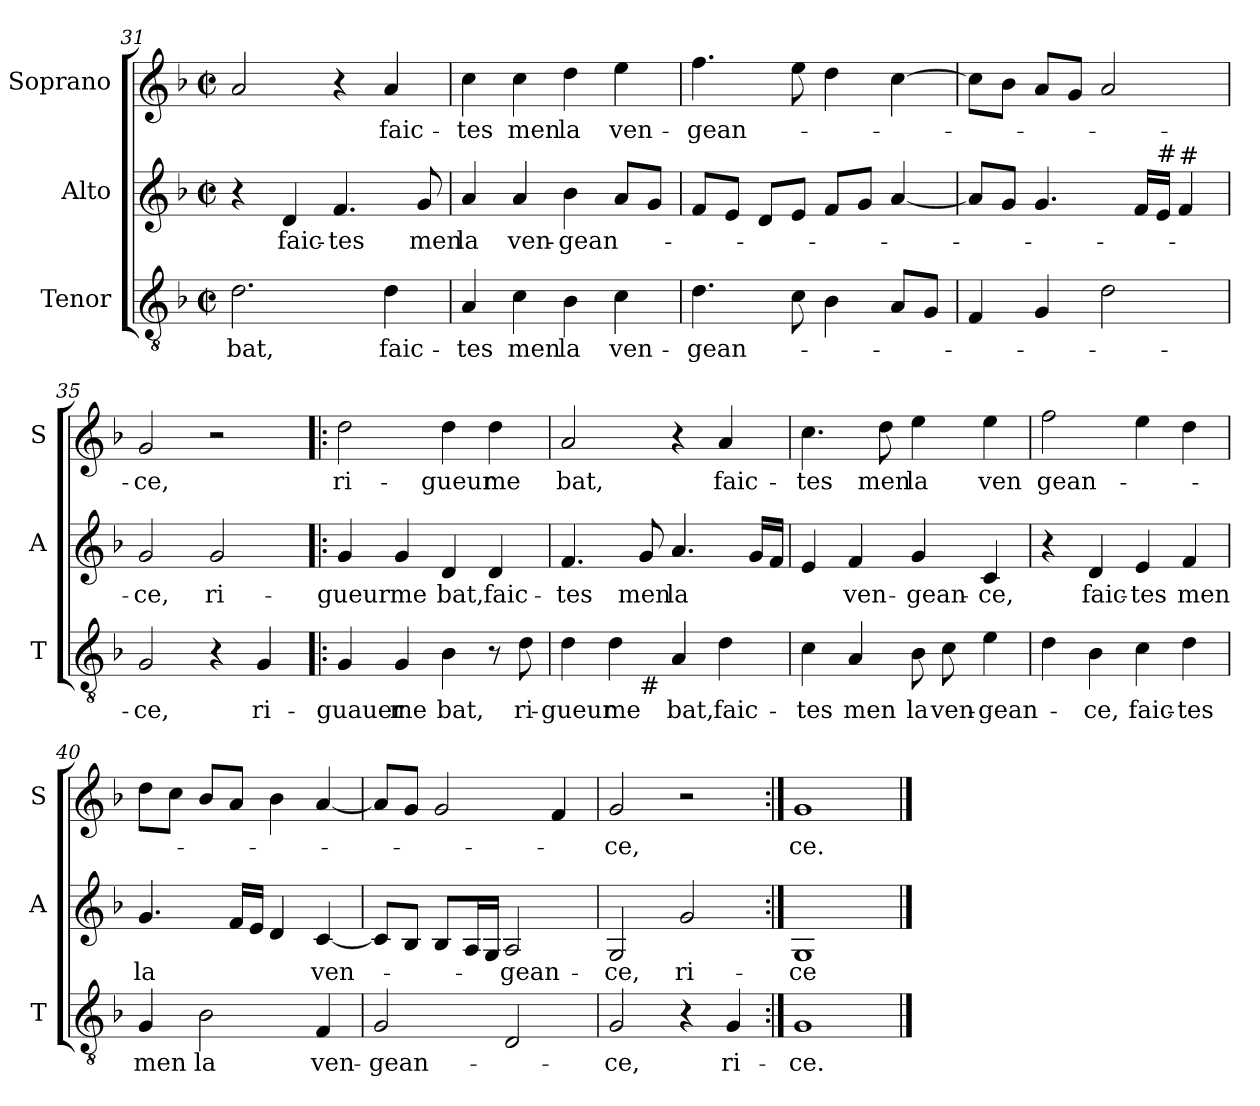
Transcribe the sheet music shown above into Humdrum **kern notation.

**kern	**text	**kern	**text	**kern	**text
*part3	*part3	*part2	*part2	*part1	*part1
*staff3	*staff3	*staff2	*staff2	*staff1	*staff1
*I"Tenor	*	*I"Alto	*	*I"Soprano	*
*I'T	*	*I'A	*	*I'S	*
*clefGv2	*	*clefG2	*	*clefG2	*
*k[b-]	*	*k[b-]	*	*k[b-]	*
*F:	*	*F:	*	*F:	*
*M2/2	*	*M2/2	*	*M2/2	*
*met(c|)	*	*met(c|)	*	*met(c|)	*
=31	=31	=31	=31	=31	=31
!	!LO:LY:b	!	!	!	!
2.d\	bat,	4r	.	2a/	.
!	!	!	!LO:LY:b	!	!
.	.	4d/	faic-	.	.
!	!	!	!LO:LY:b	!	!
.	.	4.f/	-tes	4r	.
!	!LO:LY:b	!	!	!	!LO:LY:b
4d\	faic-	.	.	4a/	faic-
!	!	!	!LO:LY:b	!	!
.	.	8g/	men	.	.
=32	=32	=32	=32	=32	=32
!	!LO:LY:b	!	!LO:LY:b	!	!LO:LY:b
4A/	-tes	4a/	la	4cc\	-tes
!	!LO:LY:b	!	!LO:LY:b	!	!LO:LY:b
4c\	men	4a/	ven-	4cc\	men
!	!LO:LY:b	!	!LO:LY:b	!	!LO:LY:b
4B-\	la	4b-\	-gean-	4dd\	la
!	!LO:LY:b	!	!	!	!LO:LY:b
4c\	ven-	8a/L	.	4ee\	ven-
.	.	8g/J	.	.	.
=33	=33	=33	=33	=33	=33
!	!LO:LY:b	!	!	!	!LO:LY:b
4.d\	-gean-	8f/L	.	4.ff\	-gean-
.	.	8e/J	.	.	.
.	.	8d/L	.	.	.
8c\	.	8e/J	.	8ee\	.
4B-\	.	8f/L	.	4dd\	.
.	.	8g/J	.	.	.
8A/L	.	[4a/	.	[4cc\	.
8G/J	.	.	.	.	.
!!LO:PB:g=z
=34	=34	=34	=34	=34	=34
4F/	.	8a/L]	.	8cc\L]	.
.	.	8g/J	.	8b-\J	.
4G/	.	4.g/	.	8a/L	.
.	.	.	.	8g/J	.
2d\	.	.	.	2a/	.
.	.	16f/LL	.	.	.
!	!	!LO:TX:a:t=#	!	!	!
.	.	16e/JJ	.	.	.
!	!	!LO:TX:a:t=#	!	!	!
.	.	4f/	.	.	.
=35	=35	=35	=35	=35	=35
!	!LO:LY:b	!	!LO:LY:b	!	!LO:LY:b
2G/	-ce,	2g/	-ce,	2g/	-ce,
!	!	!	!LO:LY:b	!	!
4r	.	2g/	ri-	2r	.
!	!LO:LY:b	!	!	!	!
4G/	ri-	.	.	.	.
=36!|:	=36!|:	=36!|:	=36!|:	=36!|:	=36!|:
!	!LO:LY:b	!	!LO:LY:b	!	!LO:LY:b
4G/	-guauer	4g/	-gueur	2dd\	ri-
!	!LO:LY:b	!	!LO:LY:b	!	!
4G/	me	4g/	me	.	.
!	!LO:LY:b	!	!LO:LY:b	!	!LO:LY:b
4B-\	bat,	4d/	bat,	4dd\	-gueur
!	!	!	!LO:LY:b	!	!LO:LY:b
8r	.	4d/	faic-	4dd\	me
!	!LO:LY:b	!	!	!	!
8d\	ri-	.	.	.	.
=37	=37	=37	=37	=37	=37
!	!LO:LY:b	!	!LO:LY:b	!	!LO:LY:b
*^	*	*	*	*	*
4d\	4.ryy	-gueur	4.f/	-tes	2a/	bat,
!	!	!LO:LY:b	!	!	!	!
4d\	.	me	.	.	.	.
!	!LO:TX:b:t=#	!	!	!	!	!
!	!	!	!	!LO:LY:b	!	!
.	2ryy	.	8g/	men	.	.
!	!	!LO:LY:b	!	!LO:LY:b	!	!
4A/	.	bat,	4.a/	la	4r	.
!	!	!LO:LY:b	!	!	!	!LO:LY:b
4d\	.	faic-	.	.	4a/	faic-
.	8ryy	.	16g/LL	.	.	.
.	.	.	16f/JJ	.	.	.
=38	=38	=38	=38	=38	=38	=38
!	!	!LO:LY:b	!	!	!	!LO:LY:b
*v	*v	*	*	*	*	*
4c\	-tes	4e/	.	4.cc\	-tes
!	!LO:LY:b	!	!LO:LY:b	!	!
4A/	men	4f/	ven-	.	.
!	!	!	!	!	!LO:LY:b
.	.	.	.	8dd\	men
!	!LO:LY:b	!	!LO:LY:b	!	!LO:LY:b
8B-\	la	4g/	-gean-	4ee\	la
!	!LO:LY:b	!	!	!	!
8c\	ven-	.	.	.	.
!	!LO:LY:b	!	!LO:LY:b	!	!LO:LY:b
4e\	-gean-	4c/	-ce,	4ee\	ven
!!LO:LB:g=z
=39	=39	=39	=39	=39	=39
!	!	!	!	!	!LO:LY:b
4d\	.	4r	.	2ff\	gean-
!	!LO:LY:b	!	!LO:LY:b	!	!
4B-\	-ce,	4d/	faic-	.	.
!	!LO:LY:b	!	!LO:LY:b	!	!
4c\	faic-	4e/	-tes	4ee\	.
!	!LO:LY:b	!	!LO:LY:b	!	!
4d\	-tes	4f/	men	4dd\	.
=40	=40	=40	=40	=40	=40
!	!LO:LY:b	!	!LO:LY:b	!	!
4G/	men	4.g/	la	8dd\L	.
.	.	.	.	8cc\J	.
!	!LO:LY:b	!	!	!	!
2B-\	la	.	.	8b-/L	.
.	.	16f/LL	.	8a/J	.
.	.	16e/JJ	.	.	.
.	.	4d/	.	4b-\	.
!	!LO:LY:b	!	!LO:LY:b	!	!
4F/	ven-	[4c/	ven-	[4a/	.
=41	=41	=41	=41	=41	=41
!	!LO:LY:b	!	!	!	!
2G/	-gean-	8c/L]	.	8a/L]	.
.	.	8B-/J	.	8g/J	.
.	.	8B-/L	.	2g/	.
.	.	16A/L	.	.	.
.	.	16G/JJ	.	.	.
!	!	!	!LO:LY:b	!	!
2D/	.	2A/	-gean-	.	.
.	.	.	.	4f/	.
=42	=42	=42	=42	=42	=42
!	!LO:LY:b	!	!LO:LY:b	!	!LO:LY:b
2G/	-ce,	2G/	-ce,	2g/	-ce,
!	!	!	!LO:LY:b	!	!
4r	.	2g/	ri-	2r	.
!	!LO:LY:b	!	!	!	!
4G/	ri-	.	.	.	.
=43:|!	=43:|!	=43:|!	=43:|!	=43:|!	=43:|!
!	!LO:LY:b	!	!LO:LY:b	!	!LO:LY:b
1G	-ce.	1G	-ce	1g	ce.
==	==	==	==	==	==
*-	*-	*-	*-	*-	*-
